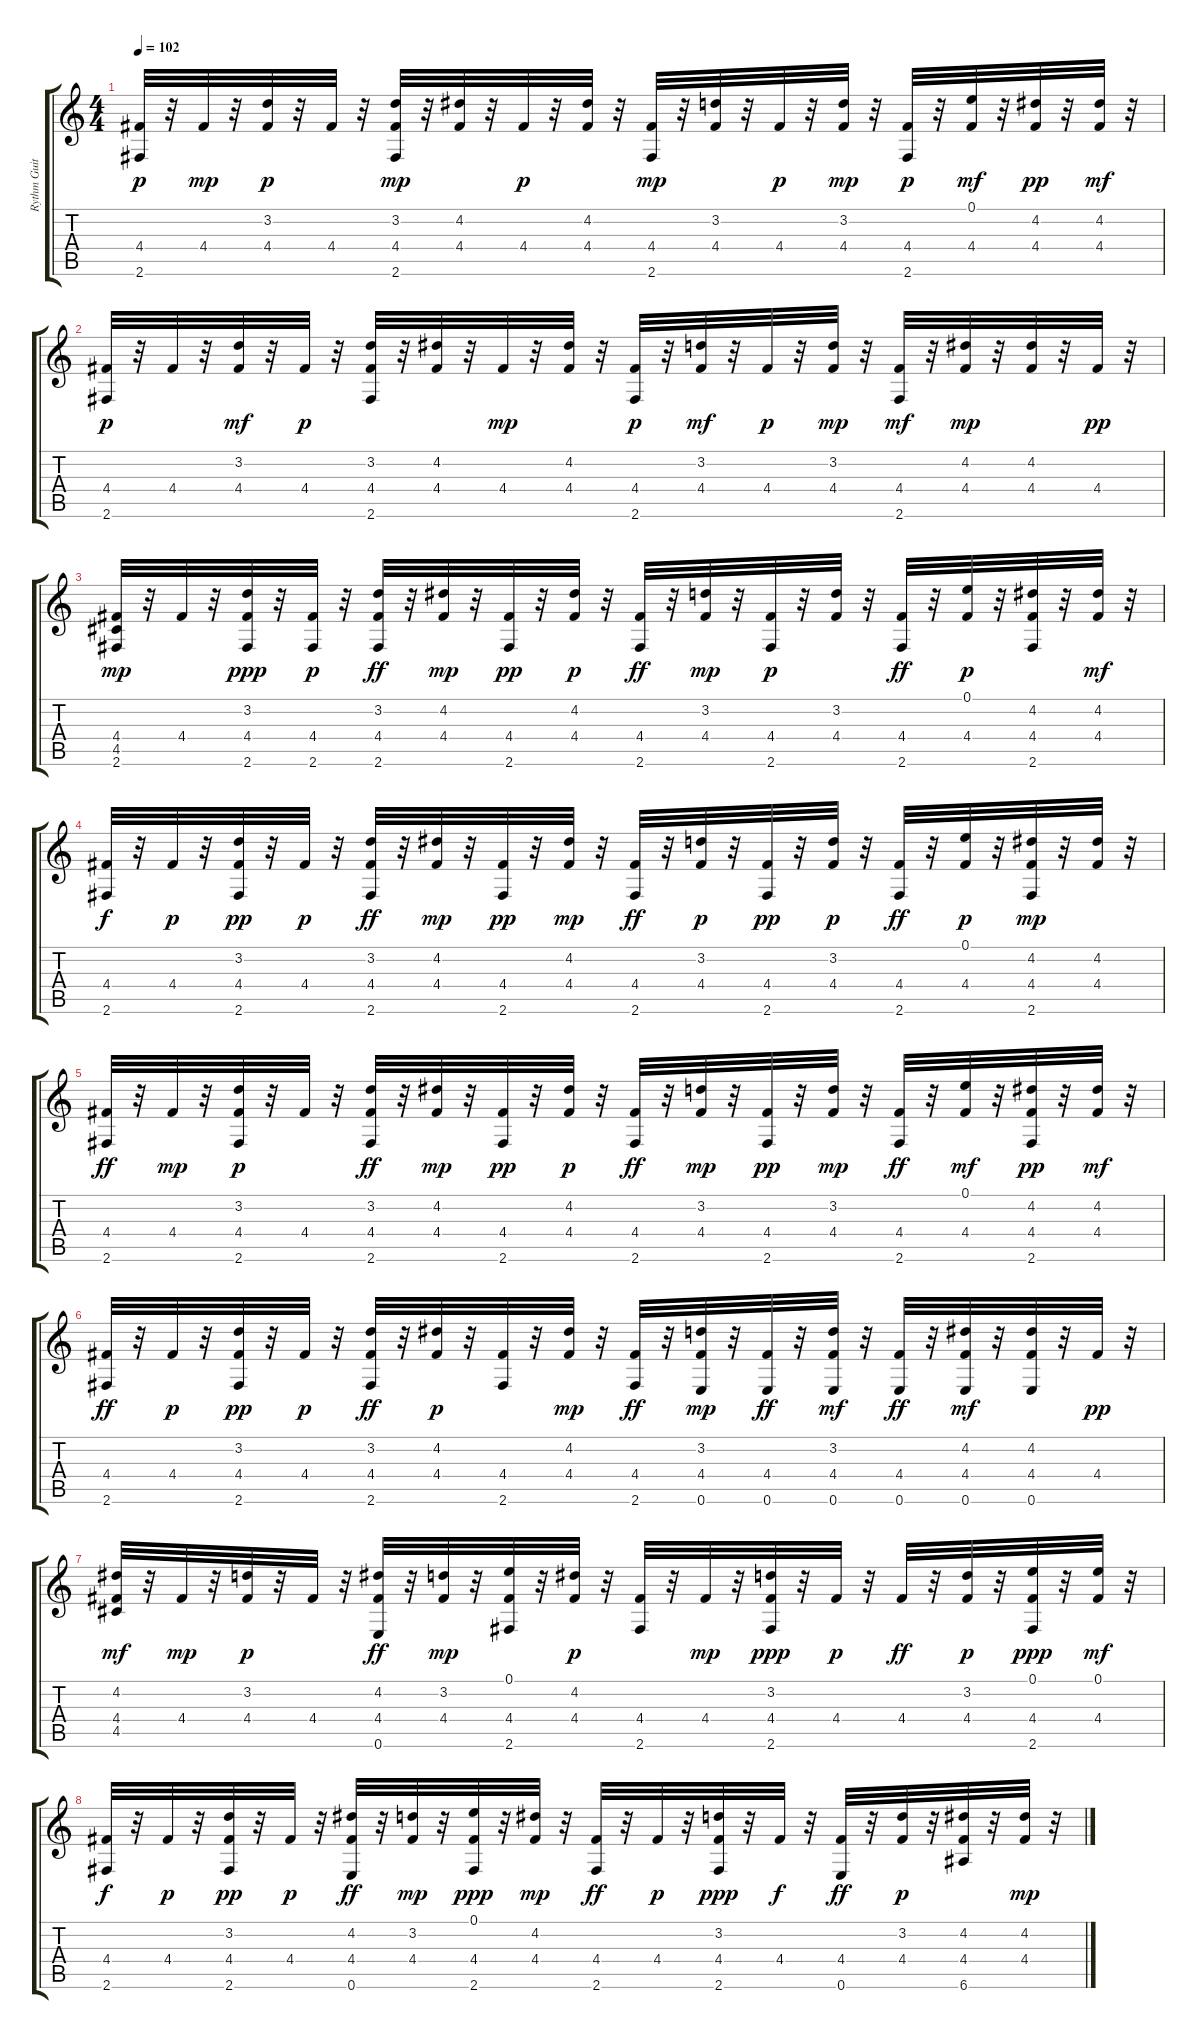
\track ("Rythm Guitar 2" "Rythm Guit") {instrument acousticguitarnylon}
\staff {score tabs}
\tuning (E4 B3 G3 D3 A2 E2) {hide}
\ts (4 4)
\tempo 102
\clef g2
\ks c
(4.4 2.6).32{dy p} r.32 4.4.32{dy mp} r.32 (3.2 4.4).32{dy p} r.32 4.4.32 r.32 (3.2 4.4 2.6).32{dy mp} r.32 (4.2 4.4).32 r.32 4.4.32{dy p} r.32 (4.2 4.4).32 r.32 (4.4 2.6).32{dy mp} r.32 (3.2 4.4).32 r.32 4.4.32{dy p} r.32 (3.2 4.4).32{dy mp} r.32 (4.4 2.6).32{dy p} r.32 (0.1 4.4).32{dy mf} r.32 (4.2 4.4).32{dy pp} r.32 (4.2 4.4).32{dy mf} r.32 |
(4.4 2.6).32{dy p} r.32 4.4.32 r.32 (3.2 4.4).32{dy mf} r.32 4.4.32{dy p} r.32 (3.2 4.4 2.6).32 r.32 (4.2 4.4).32 r.32 4.4.32{dy mp} r.32 (4.2 4.4).32 r.32 (4.4 2.6).32{dy p} r.32 (3.2 4.4).32{dy mf} r.32 4.4.32{dy p} r.32 (3.2 4.4).32{dy mp} r.32 (4.4 2.6).32{dy mf} r.32 (4.2 4.4).32{dy mp} r.32 (4.2 4.4).32 r.32 4.4.32{dy pp} r.32 |
(4.4 4.5 2.6).32{dy mp} r.32 4.4.32 r.32 (3.2 4.4 2.6).32{dy ppp} r.32 (4.4 2.6).32{dy p} r.32 (3.2 4.4 2.6).32{dy ff} r.32 (4.2 4.4).32{dy mp} r.32 (4.4 2.6).32{dy pp} r.32 (4.2 4.4).32{dy p} r.32 (4.4 2.6).32{dy ff} r.32 (3.2 4.4).32{dy mp} r.32 (4.4 2.6).32{dy p} r.32 (3.2 4.4).32 r.32 (4.4 2.6).32{dy ff} r.32 (0.1 4.4).32{dy p} r.32 (4.2 4.4 2.6).32 r.32 (4.2 4.4).32{dy mf} r.32 |
(4.4 2.6).32{dy f} r.32 4.4.32{dy p} r.32 (3.2 4.4 2.6).32{dy pp} r.32 4.4.32{dy p} r.32 (3.2 4.4 2.6).32{dy ff} r.32 (4.2 4.4).32{dy mp} r.32 (4.4 2.6).32{dy pp} r.32 (4.2 4.4).32{dy mp} r.32 (4.4 2.6).32{dy ff} r.32 (3.2 4.4).32{dy p} r.32 (4.4 2.6).32{dy pp} r.32 (3.2 4.4).32{dy p} r.32 (4.4 2.6).32{dy ff} r.32 (0.1 4.4).32{dy p} r.32 (4.2 4.4 2.6).32{dy mp} r.32 (4.2 4.4).32 r.32 |
(4.4 2.6).32{dy ff} r.32 4.4.32{dy mp} r.32 (3.2 4.4 2.6).32{dy p} r.32 4.4.32 r.32 (3.2 4.4 2.6).32{dy ff} r.32 (4.2 4.4).32{dy mp} r.32 (4.4 2.6).32{dy pp} r.32 (4.2 4.4).32{dy p} r.32 (4.4 2.6).32{dy ff} r.32 (3.2 4.4).32{dy mp} r.32 (4.4 2.6).32{dy pp} r.32 (3.2 4.4).32{dy mp} r.32 (4.4 2.6).32{dy ff} r.32 (0.1 4.4).32{dy mf} r.32 (4.2 4.4 2.6).32{dy pp} r.32 (4.2 4.4).32{dy mf} r.32 |
(4.4 2.6).32{dy ff} r.32 4.4.32{dy p} r.32 (3.2 4.4 2.6).32{dy pp} r.32 4.4.32{dy p} r.32 (3.2 4.4 2.6).32{dy ff} r.32 (4.2 4.4).32{dy p} r.32 (4.4 2.6).32 r.32 (4.2 4.4).32{dy mp} r.32 (4.4 2.6).32{dy ff} r.32 (3.2 4.4 0.6).32{dy mp} r.32 (4.4 0.6).32{dy ff} r.32 (3.2 4.4 0.6).32{dy mf} r.32 (4.4 0.6).32{dy ff} r.32 (4.2 4.4 0.6).32{dy mf} r.32 (4.2 4.4 0.6).32 r.32 4.4.32{dy pp} r.32 |
(4.2 4.4 4.5).32{dy mf} r.32 4.4.32{dy mp} r.32 (3.2 4.4).32{dy p} r.32 4.4.32 r.32 (4.2 4.4 0.6).32{dy ff} r.32 (3.2 4.4).32{dy mp} r.32 (0.1 4.4 2.6).32 r.32 (4.2 4.4).32{dy p} r.32 (4.4 2.6).32 r.32 4.4.32{dy mp} r.32 (3.2 4.4 2.6).32{dy ppp} r.32 4.4.32{dy p} r.32 4.4.32{dy ff} r.32 (3.2 4.4).32{dy p} r.32 (0.1 4.4 2.6).32{dy ppp} r.32 (0.1 4.4).32{dy mf} r.32 |
(4.4 2.6).32{dy f} r.32 4.4.32{dy p} r.32 (3.2 4.4 2.6).32{dy pp} r.32 4.4.32{dy p} r.32 (4.2 4.4 0.6).32{dy ff} r.32 (3.2 4.4).32{dy mp} r.32 (0.1 4.4 2.6).32{dy ppp} r.32 (4.2 4.4).32{dy mp} r.32 (4.4 2.6).32{dy ff} r.32 4.4.32{dy p} r.32 (3.2 4.4 2.6).32{dy ppp} r.32 4.4.32{dy f} r.32 (4.4 0.6).32{dy ff} r.32 (3.2 4.4).32{dy p} r.32 (4.2 4.4 6.6).32 r.32 (4.2 4.4).32{dy mp} r.32
